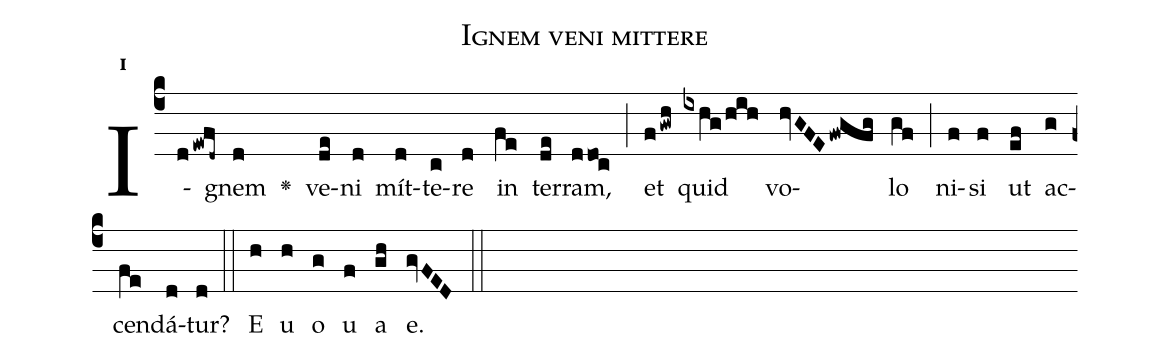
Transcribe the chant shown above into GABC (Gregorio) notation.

name:Ignem veni mittere;
office-part:Antiphona;
mode:1;
%%
initial-style: 1;
name: Ignem veni mittere;
book: Antiphonae & Responsoria/Tomus IV, p. 149;
occasion: Dominica XX per Annum;
office-part: Laudes Ant Bc;
annotation: 1d2;
centering-scheme: english;
font: OFLSortsMillGoudy;
height: 11;
width: 4.5;
%%
(c4)I(dewfd~)gnem(d) <v>\greheightstar</v>() ve(de)ni(d) mít(d)te(c)re(d) in(fe) ter(de)ram,(ddoc) (;) et(fgwh) quid(ixhg/hih) vo(hvGFEfwgfg)lo(gf) (;) ni(f)si(f) ut(ef) ac(g)cen(fe)dá(d)tur?(d) (::) E(h) u(h) o(g) u(f) a(gh) e.(gvFED) (::)
